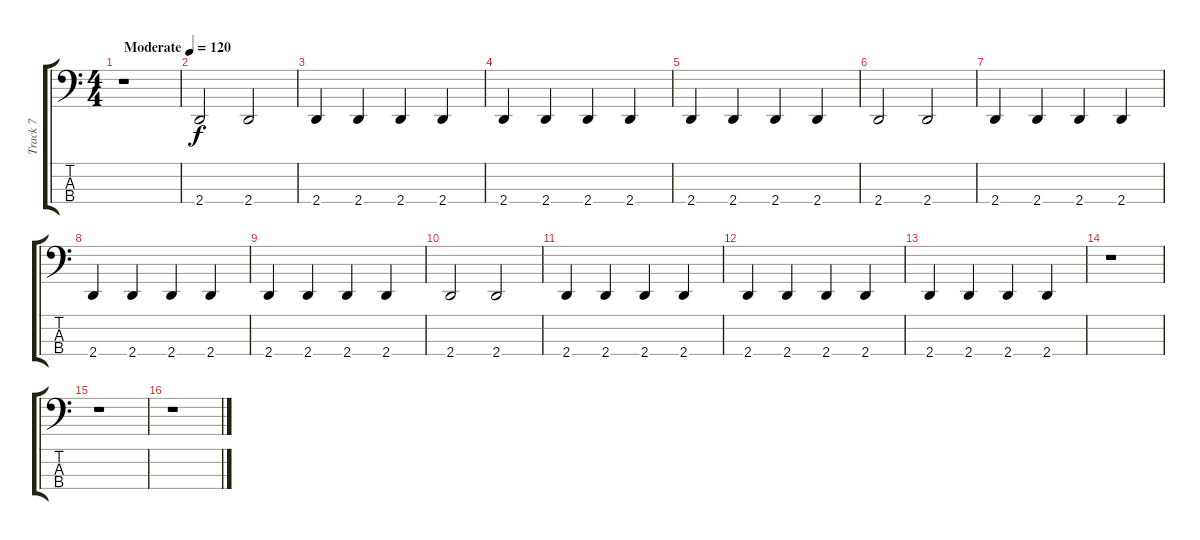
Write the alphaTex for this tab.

\track ("Track 7" "Track 7") {instrument electricbasspick}
\staff {score tabs}
\tuning (Eb2 Bb1 F1 C1) {hide}
\ts (4 4)
\tempo (120 "Moderate")
\clef f4
\ks c
r.1{dy f instrument electricbasspick} |
2.4.2 2.4.2 |
2.4.4 2.4.4 2.4.4 2.4.4 |
2.4.4 2.4.4 2.4.4 2.4.4 |
2.4.4 2.4.4 2.4.4 2.4.4 |
2.4.2 2.4.2 |
2.4.4 2.4.4 2.4.4 2.4.4 |
2.4.4 2.4.4 2.4.4 2.4.4 |
2.4.4 2.4.4 2.4.4 2.4.4 |
2.4.2 2.4.2 |
2.4.4 2.4.4 2.4.4 2.4.4 |
2.4.4 2.4.4 2.4.4 2.4.4 |
2.4.4 2.4.4 2.4.4 2.4.4 |
r.1 |
r.1 |
r.1
